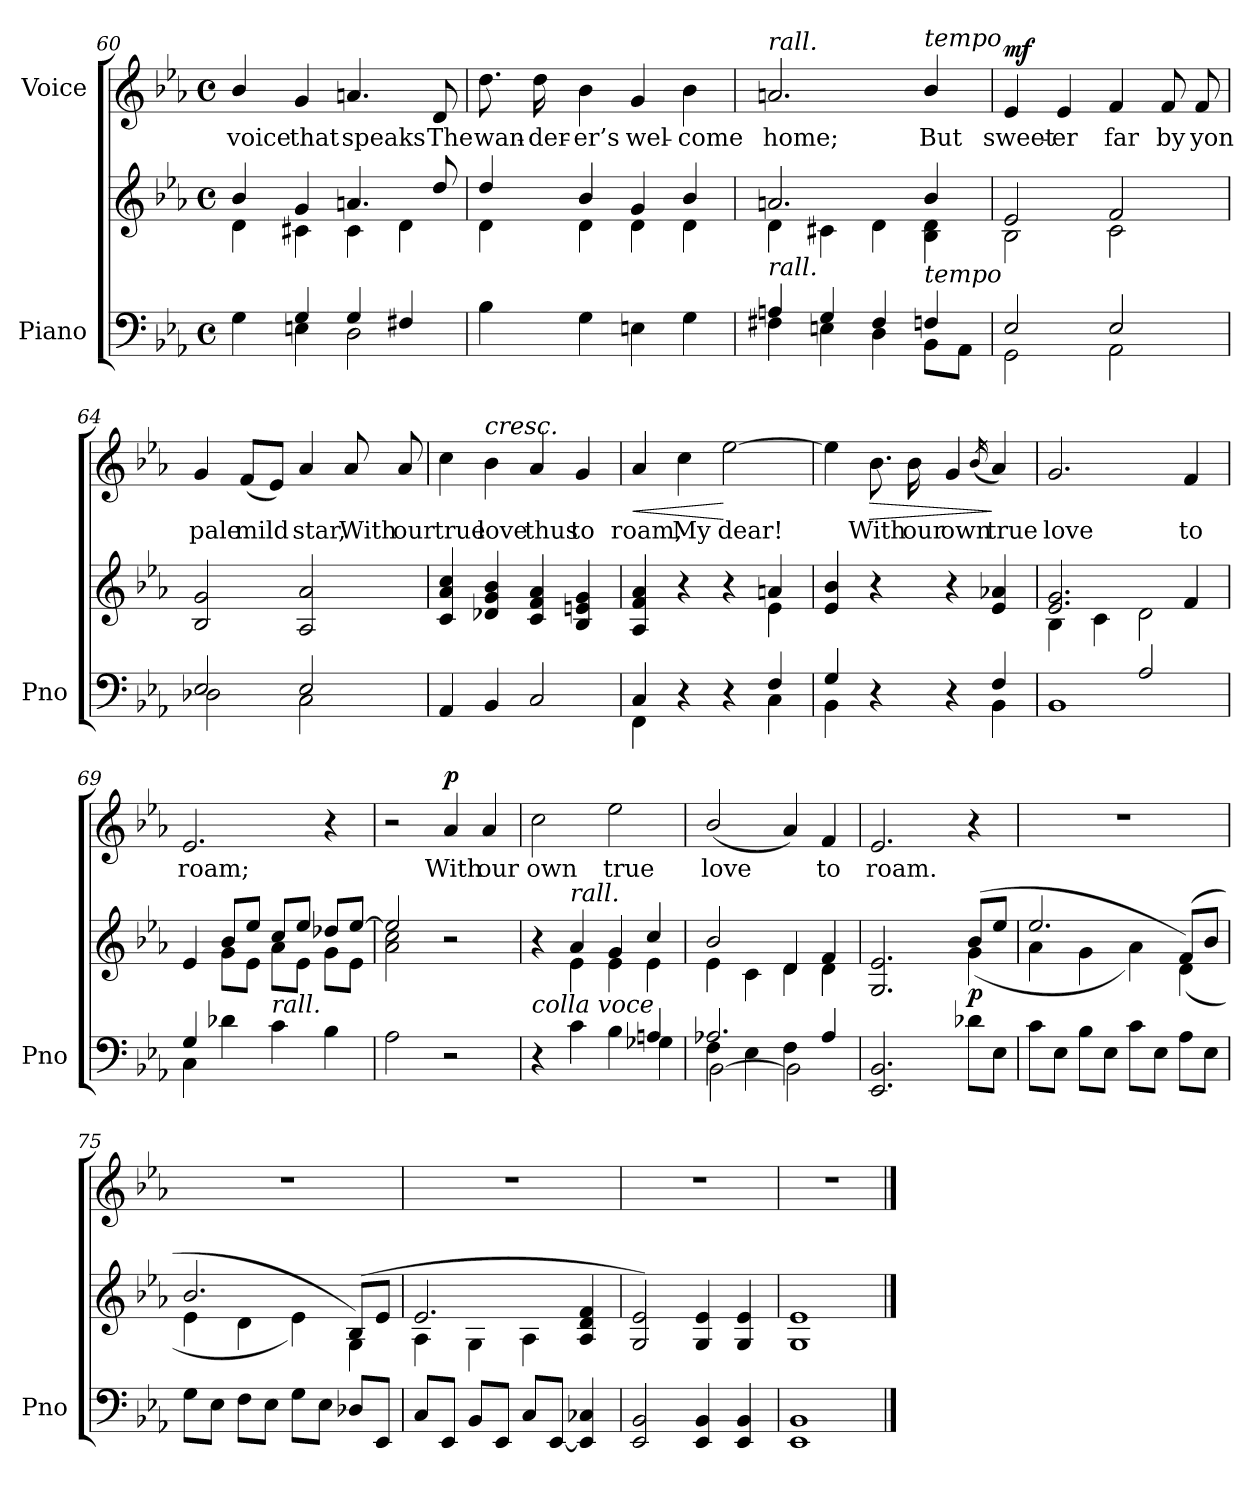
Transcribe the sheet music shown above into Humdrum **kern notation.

**kern	**kern	**dynam	**kern	**text	**dynam
*part2	*part2	*part2	*part1	*part1	*part1
*staff3	*staff2	*staff2/3	*staff1	*staff1	*staff1
*I"Piano	*	*	*I"Voice	*	*
*I'Pno	*	*	*	*	*
*clefF4	*clefG2	*	*clefG2	*	*
*k[b-e-a-]	*k[b-e-a-]	*	*k[b-e-a-]	*	*
*M4/4	*M4/4	*	*M4/4	*	*
*met(c)	*met(c)	*	*met(c)	*	*
=60	=60	=60	=60	=60	=60
*^	*^	*	*	*	*
4ryy	4G\	4b-/	4d\	.	4b-/	voice	.
4G/	4En\	4g/	4c#X\	.	4g/	that	.
4G/	2D\	4.an/	4c#\	.	4.an/	speaks	.
4F#X/	.	.	4d\	.	.	.	.
.	.	8dd/	.	.	8d/	The	.
*v	*v	*	*	*	*	*	*
=61	=61	=61	=61	=61	=61	=61
4B-\	4dd/	4d\	.	8.dd\	wan-	.
.	.	.	.	16dd\	-der-	.
4G\	4b-/	4d\	.	4b-\	-er’s	.
4En\	4g/	4d\	.	4g/	wel-	.
4G\	4b-/	4d\	.	4b-\	-come	.
=62	=62	=62	=62	=62	=62	=62
*^	*	*	*	*	*	*
!	!	!	!	!	!LO:TX:i:t=rall.	!	!
!LO:TX:i:t=rall.	!	!	!	!	!	!	!
4Anj/	4F#X\	2.an/	4d\	.	2.an/	home;	.
4G/	4En\	.	4c#X\	.	.	.	.
4F#/	4D\	.	4d\	.	.	.	.
!	!	!	!	!	!LO:TX:i:t=tempo	!	!
!LO:TX:i:t=tempo	!	!	!	!	!	!	!
4Fn/	8BB-\L	4b-/	4B-\ 4d\	.	4b-/	But	.
.	8AA-\J	.	.	.	.	.	.
=63	=63	=63	=63	=63	=63	=63	=63
!	!	!	!	!	!	!	!LO:DY:a
2E-/	2GG\	2e-/	2B-\	.	4e-/	sweet-	mf
.	.	.	.	.	4e-/	-er	.
2E-/	2AA-\	2f/	2c\	.	4f/	far	.
.	.	.	.	.	8f/	by	.
.	.	.	.	.	8f/	yon	.
*	*	*v	*v	*	*	*	*
=64	=64	=64	=64	=64	=64	=64
2E-/	2D-X\	2B-/ 2g/	.	4g/	pale	.
.	.	.	.	(8f/L	mild	.
.	.	.	.	8e-/J)	.	.
2E-/	2C\	2A-/ 2a-/	.	4a-/	star,	.
.	.	.	.	8a-/	With	.
.	.	.	.	8a-/	our	.
*v	*v	*	*	*	*	*
=65	=65	=65	=65	=65	=65
4AA-/	4c/ 4a-/ 4cc/	.	4cc\	true	.
!	!	!	!LO:TX:a:i:t=cresc.	!	!
4BB-/	4d-X/ 4g/ 4b-/	.	4b-\	love	.
2C/	4c/ 4f/ 4a-/	.	4a-/	thus	.
.	4B-/ 4en/ 4g/	.	4g/	to	.
=66	=66	=66	=66	=66	=66
*^	*^	*	*	*	*
!	!	!	!	!	!	!	!LO:HP:b
4C/	4FF\	4A-/ 4f/ 4a-/	4ryy	.	4a-/	roam,	<
4r	4ryy	4r	4ryy	.	4cc\	My	.
4r	4ryy	4r	4ryy	.	[2ee-\	dear!	[
4F/	4C\	4an/	4e-\	.	.	.	.
*	*	*v	*v	*	*	*	*
=67	=67	=67	=67	=67	=67	=67
4G/	4BB-\	4e-/ 4b-/	.	4ee-\]	.	.
!	!	!	!	!	!	!LO:HP:b
4r	4ryy	4r	.	8.b-\	With	>
.	.	.	.	16b-\	our	.
4r	4ryy	4r	.	4g/	own	.
.	.	.	.	(16qb-/	.	.
4F/	4BB-\	4e-/ 4a-X/	.	4a-/)	true	]
=68	=68	=68	=68	=68	=68	=68
*	*	*^	*	*	*	*
2ryy	1BB-	2.e-/ 2.g/	4B-\	.	2.g/	love	.
.	.	.	4c\	.	.	.	.
2A-/	.	.	2d\	.	.	.	.
.	.	4f/	.	.	4f/	to	.
=69	=69	=69	=69	=69	=69	=69	=69
4G/	4C\	4e-/	4ryy	.	2.e-/	roam;	.
4d-X\	4ryy	8b-/L	8g\L	.	.	.	.
.	.	8ee-/J	8e-\J	.	.	.	.
!LO:TX:i:t=rall.	!	!	!	!	!	!	!
4c\	2ryy	8cc/L	8a-\L	.	.	.	.
.	.	8ee-/J	8e-\J	.	.	.	.
4B-\	.	8dd-X/L	8g\L	.	4r	.	.
.	.	[8ee-/J	8e-\J	.	.	.	.
*v	*v	*	*	*	*	*	*
=70	=70	=70	=70	=70	=70	=70
2A-\	2ee-/]	2a-\ 2cc\	.	2r	.	.
!	!	!	!	!	!	!LO:DY:a
2r	2r	2ryy	.	4a-/	With	p
.	.	.	.	4a-/	our	.
=71	=71	=71	=71	=71	=71	=71
*^	*	*	*	*	*	*
!LO:TX:i:t=colla voce	!	!	!	!	!	!	!
4r	4ryy	4r	4ryy	.	2cc\	own	.
!	!	!LO:TX:i:t=rall.	!	!	!	!	!
4c\	4ryy	4a-/	4e-\	.	.	.	.
4B-\	4ryy	4g/	4e-\	.	2ee-\	true	.
4An/	4G-X\	4cc/	4e-\	.	.	.	.
=72	=72	=72	=72	=72	=72	=72	=72
*	*^	*	*	*	*	*	*
2.A-X/	4F\	[2BB-\	2b-/	4e-\	.	(2b-/	love	.
.	4E-\	.	.	4c\	.	.	.	.
.	4F\	2BB-\]	4d/	4d\	.	4a-/)	.	.
4A-/	4ryy	.	4f/	4d\	.	4f/	to	.
*v	*v	*v	*	*	*	*	*	*
=73	=73	=73	=73	=73	=73	=73
2.EE-/ 2.BB-/	2.G/ 2.e-/	2ryy	.	2.e-/	roam.	.
.	.	4ryy	.	.	.	.
!	!	!	!LO:DY:b	!	!	!
8d-X\L	(8b-/L	(4g\	p	4r	.	.
8E-\J	8ee-/J	.	.	.	.	.
=74	=74	=74	=74	=74	=74	=74
8c\L	2.ee-/	4a-\	.	1r	.	.
8E-\J	.	.	.	.	.	.
8B-\L	.	4g\	.	.	.	.
8E-\J	.	.	.	.	.	.
8c\L	.	4a-\)	.	.	.	.
8E-\J	.	.	.	.	.	.
8A-\L	(8f/L)	(4d\	.	.	.	.
8E-\J	8b-/J	.	.	.	.	.
=75	=75	=75	=75	=75	=75	=75
8G\L	2.b-/	4e-\	.	1r	.	.
8E-\J	.	.	.	.	.	.
8F\L	.	4d\	.	.	.	.
8E-\J	.	.	.	.	.	.
8G\L	.	4e-\)	.	.	.	.
8E-\J	.	.	.	.	.	.
8D-X/L	(8B-/L)	4G\	.	.	.	.
8EE-/J	8e-/J	.	.	.	.	.
=76	=76	=76	=76	=76	=76	=76
8C/L	2.e-/	4A-\	.	1r	.	.
8EE-/J	.	.	.	.	.	.
8BB-/L	.	4G\	.	.	.	.
8EE-/J	.	.	.	.	.	.
8C/L	.	4A-\	.	.	.	.
[8EE-/J	.	.	.	.	.	.
4EE-/] 4C-X/	4A-/ 4d/ 4f/	4ryy	.	.	.	.
=77	=77	=77	=77	=77	=77	=77
!	!	!	!LO:DY:b	!	!	!
!	!	!	!LO:DY:n=1:b	!	!	!
*	*v	*v	*	*	*	*
2EE-/ 2BB-/	2G/ 2e-/)	pp other-dynamics	1r	.	.
4EE-/ 4BB-/	4G/ 4e-/	.	.	.	.
4EE-/ 4BB-/	4G/ 4e-/	.	.	.	.
=78	=78	=78	=78	=78	=78
1EE- 1BB-	1G 1e-	.	1r	.	.
==	==	==	==	==	==
*-	*-	*-	*-	*-	*-
